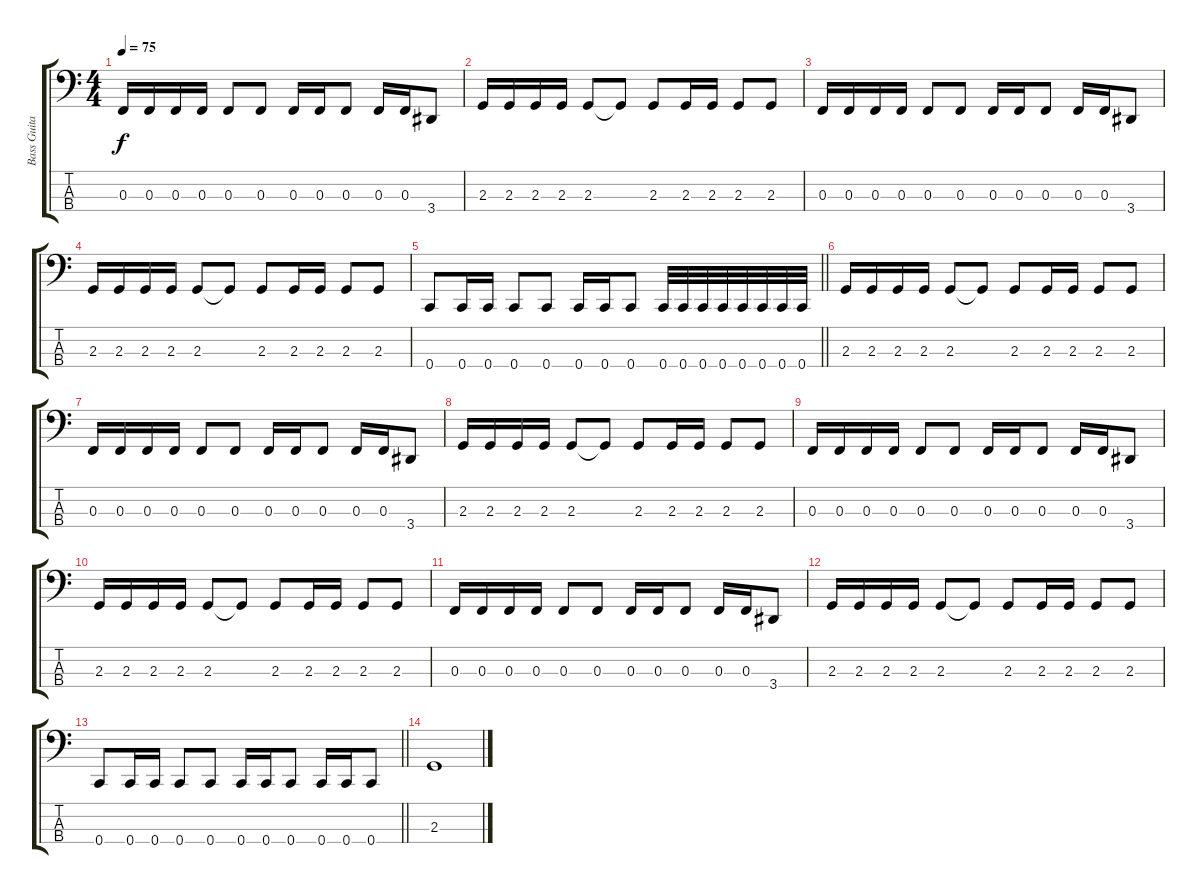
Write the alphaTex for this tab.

\track ("Bass Guitar" "Bass Guita") {instrument electricbassfinger}
\staff {score tabs}
\tuning (Eb2 Bb1 F1 C1) {hide}
\ts (4 4)
\tempo 75
\clef f4
\ks c
0.3.16{dy f} 0.3.16 0.3.16 0.3.16 0.3.8 0.3.8 0.3.16 0.3.16 0.3.8 0.3.16 0.3.16 3.4.8 |
2.3.16 2.3.16 2.3.16 2.3.16 2.3.8 2.3{t}.8 2.3.8 2.3.16 2.3.16 2.3.8 2.3.8 |
0.3.16 0.3.16 0.3.16 0.3.16 0.3.8 0.3.8 0.3.16 0.3.16 0.3.8 0.3.16 0.3.16 3.4.8 |
2.3.16 2.3.16 2.3.16 2.3.16 2.3.8 2.3{t}.8 2.3.8 2.3.16 2.3.16 2.3.8 2.3.8 |
\barLineRight lightlight
0.4.8 0.4.16 0.4.16 0.4.8 0.4.8 0.4.16 0.4.16 0.4.8 0.4.32 0.4.32 0.4.32 0.4.32 0.4.32 0.4.32 0.4.32 0.4.32 |
2.3.16 2.3.16 2.3.16 2.3.16 2.3.8 2.3{t}.8 2.3.8 2.3.16 2.3.16 2.3.8 2.3.8 |
0.3.16 0.3.16 0.3.16 0.3.16 0.3.8 0.3.8 0.3.16 0.3.16 0.3.8 0.3.16 0.3.16 3.4.8 |
2.3.16 2.3.16 2.3.16 2.3.16 2.3.8 2.3{t}.8 2.3.8 2.3.16 2.3.16 2.3.8 2.3.8 |
0.3.16 0.3.16 0.3.16 0.3.16 0.3.8 0.3.8 0.3.16 0.3.16 0.3.8 0.3.16 0.3.16 3.4.8 |
2.3.16 2.3.16 2.3.16 2.3.16 2.3.8 2.3{t}.8 2.3.8 2.3.16 2.3.16 2.3.8 2.3.8 |
0.3.16 0.3.16 0.3.16 0.3.16 0.3.8 0.3.8 0.3.16 0.3.16 0.3.8 0.3.16 0.3.16 3.4.8 |
2.3.16 2.3.16 2.3.16 2.3.16 2.3.8 2.3{t}.8 2.3.8 2.3.16 2.3.16 2.3.8 2.3.8 |
\barLineRight lightlight
0.4.8 0.4.16 0.4.16 0.4.8 0.4.8 0.4.16 0.4.16 0.4.8 0.4.16 0.4.16 0.4.8 |
2.3.1
